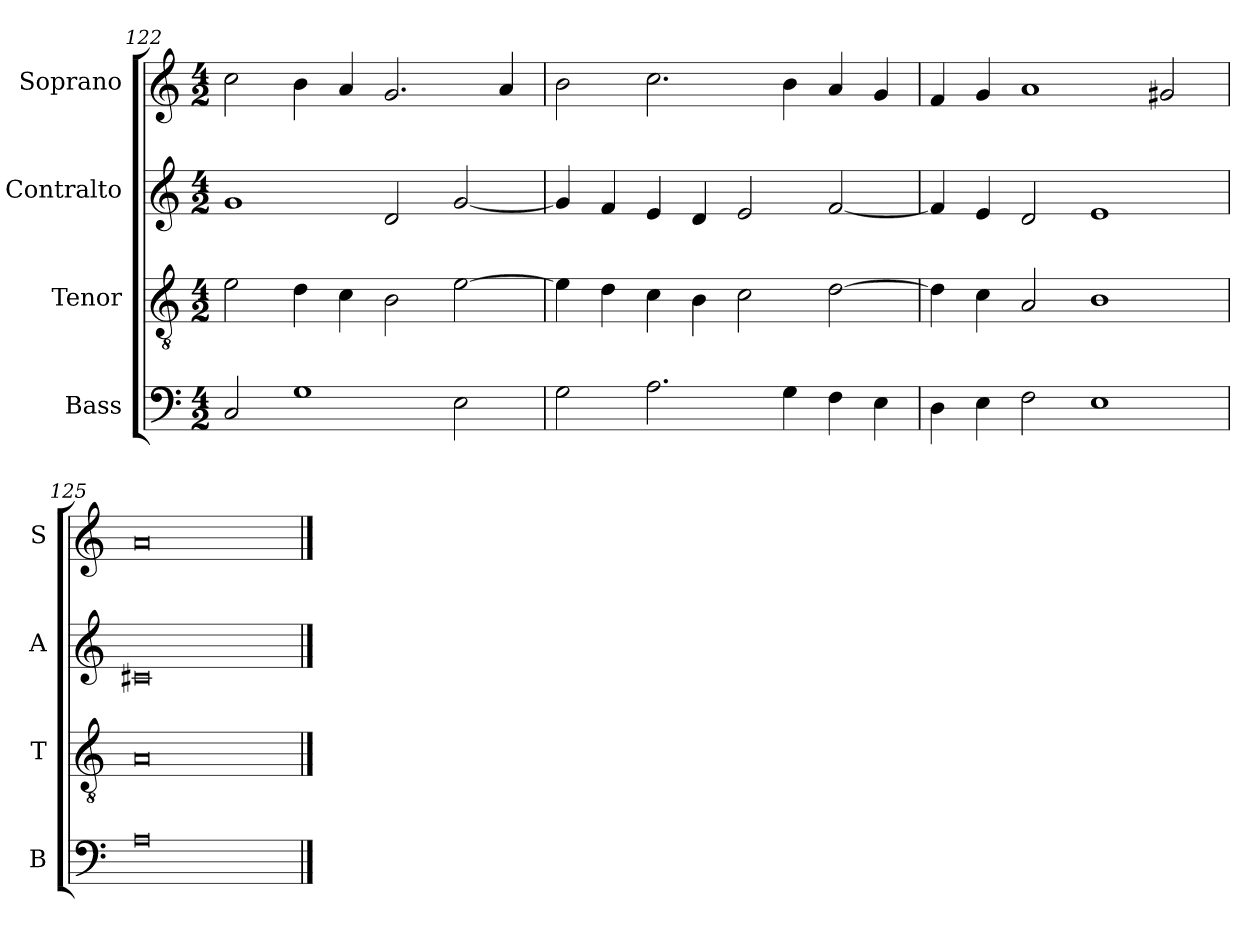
**kern	**kern	**kern	**kern
*part4	*part3	*part2	*part1
*staff4	*staff3	*staff2	*staff1
*I"Bass	*I"Tenor	*I"Contralto	*I"Soprano
*I'B	*I'T	*I'A	*I'S
*clefF4	*clefGv2	*clefG2	*clefG2
*k[]	*k[]	*k[]	*k[]
*A:aeo	*A:aeo	*A:aeo	*A:aeo
*M4/2	*M4/2	*M4/2	*M4/2
=122	=122	=122	=122
2C	2e	1g	2cc
1G	4d	.	4b
.	4c	.	4a
.	2B	2d	2.g
2E	[2e	[2g	.
.	.	.	4a
=123	=123	=123	=123
2G	4e]	4g]	2b
.	4d	4f	.
2.A	4c	4e	2.cc
.	4B	4d	.
.	2c	2e	.
4G	.	.	4b
4F	[2d	[2f	4a
4E	.	.	4g
=124	=124	=124	=124
4D	4d]	4f]	4f
4E	4c	4e	4g
2F	2A	2d	1a
1E	1B	1e	.
.	.	.	2g#X
=125	=125	=125	=125
0A	0A	0c#X	0a
==	==	==	==
*-	*-	*-	*-
